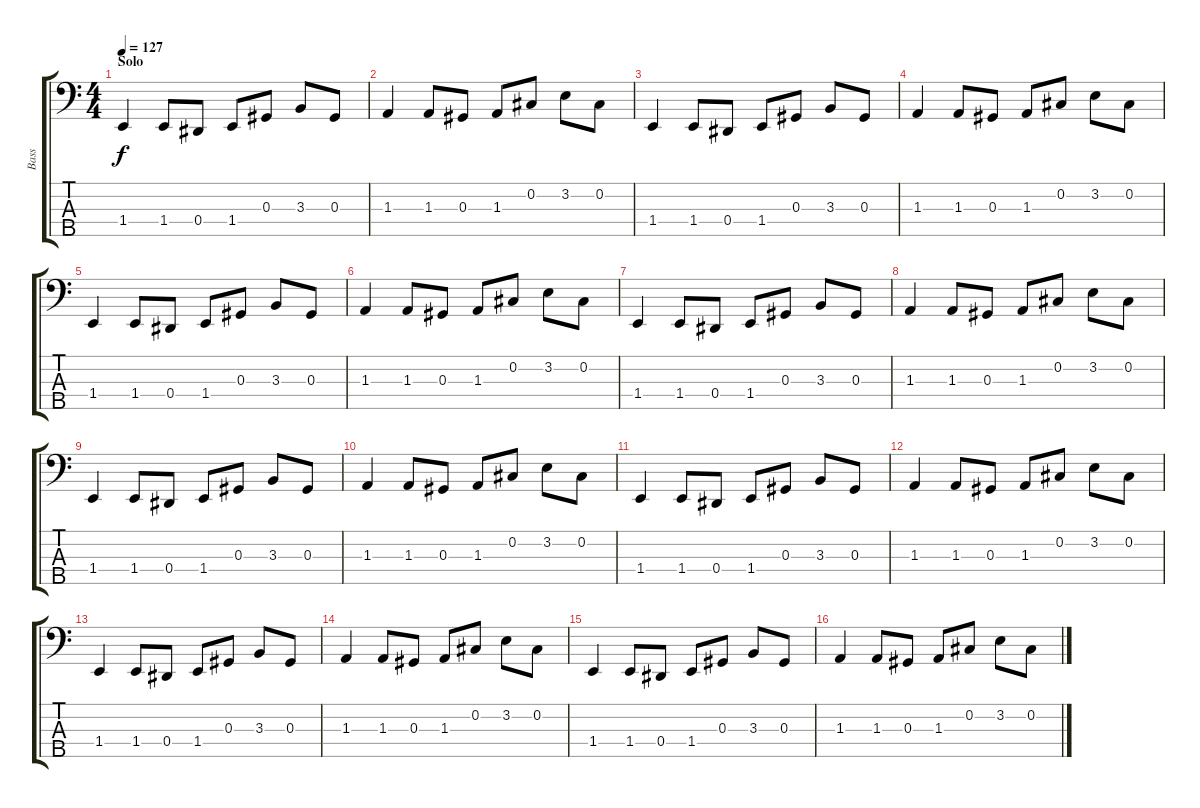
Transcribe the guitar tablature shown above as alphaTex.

\track ("Bass" "Bass") {instrument electricbassfinger}
\staff {score tabs}
\tuning (Gb2 Db2 Ab1 Eb1 Bb0) {hide}
\ts (4 4)
\section ("" "Solo")
\tempo 127
\clef f4
\ks c
1.4.4{dy f} 1.4.8 0.4.8 1.4.8 0.3.8 3.3.8 0.3.8 |
1.3.4 1.3.8 0.3.8 1.3.8 0.2.8 3.2.8 0.2.8 |
1.4.4 1.4.8 0.4.8 1.4.8 0.3.8 3.3.8 0.3.8 |
1.3.4 1.3.8 0.3.8 1.3.8 0.2.8 3.2.8 0.2.8 |
1.4.4 1.4.8 0.4.8 1.4.8 0.3.8 3.3.8 0.3.8 |
1.3.4 1.3.8 0.3.8 1.3.8 0.2.8 3.2.8 0.2.8 |
1.4.4 1.4.8 0.4.8 1.4.8 0.3.8 3.3.8 0.3.8 |
1.3.4 1.3.8 0.3.8 1.3.8 0.2.8 3.2.8 0.2.8 |
\section ("" "")
1.4.4 1.4.8 0.4.8 1.4.8 0.3.8 3.3.8 0.3.8 |
1.3.4 1.3.8 0.3.8 1.3.8 0.2.8 3.2.8 0.2.8 |
1.4.4 1.4.8 0.4.8 1.4.8 0.3.8 3.3.8 0.3.8 |
1.3.4 1.3.8 0.3.8 1.3.8 0.2.8 3.2.8 0.2.8 |
1.4.4 1.4.8 0.4.8 1.4.8 0.3.8 3.3.8 0.3.8 |
1.3.4 1.3.8 0.3.8 1.3.8 0.2.8 3.2.8 0.2.8 |
1.4.4 1.4.8 0.4.8 1.4.8 0.3.8 3.3.8 0.3.8 |
1.3.4 1.3.8 0.3.8 1.3.8 0.2.8 3.2.8 0.2.8
